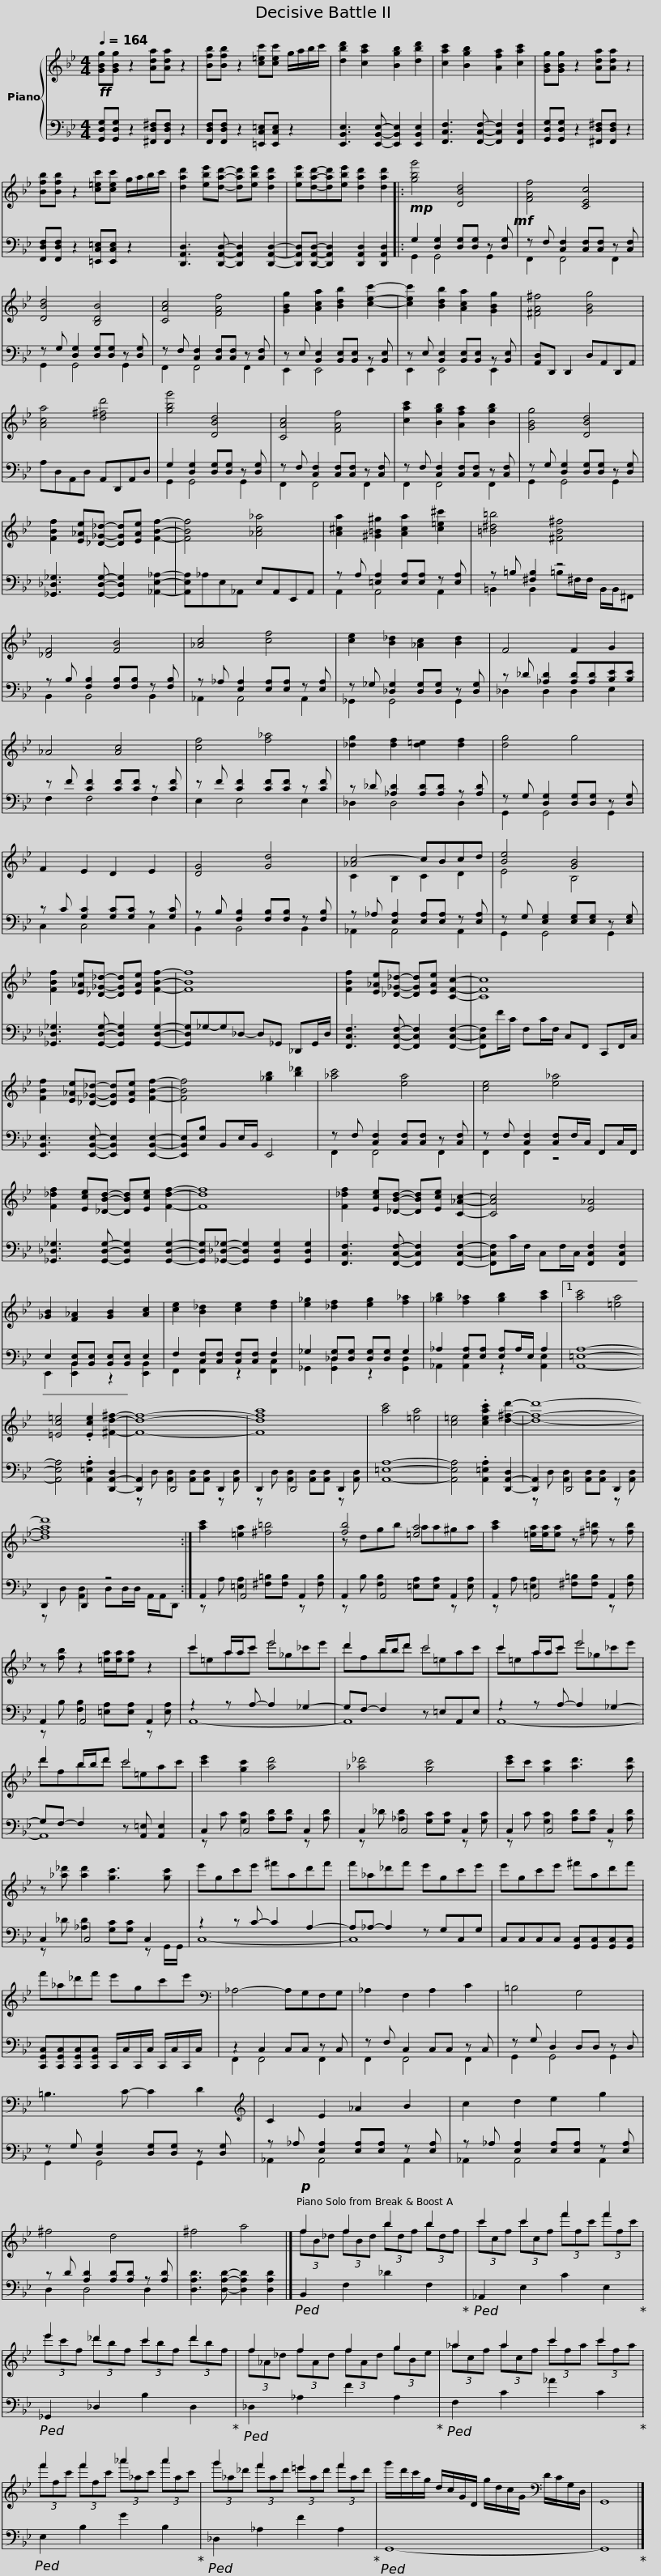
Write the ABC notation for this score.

X:1
%%score { ( 1 4 ) | ( 2 3 ) }
L:1/8
Q:1/4=164
M:4/4
I:linebreak $
K:Bb
V:1 treble
V:4 treble
V:2 bass
V:3 bass
V:1
!ff! [GBg][GBg] z2 [Ada][Ada] z2 | [Bfb][Bfb] z2 [c=ec'][cec'] g/a/b/c'/ | [dbd']2 [cac']2 [Bgb]2 [dbd']2 | [cac']2 [Bgb]2 [Afa]2 [cac']2 | [GBg][GBg] z2 [Ada][Ada] z2 |$ %5
 [Bfb][Bfb] z2 [c=ec'][cec'] g/a/b/c'/ | [dad']2 [ebe'][dad']- [dad'][ebe'] [dad']2 | [ebe'][dad']-[dad'][ebe'] [dad']2 [dad']2 |: [gbg']4 [DBd]4!mf! | [FAf]4 [CEc]4 |$ %10
 [DBd]4 [B,DB]4 | [CAc]4 [FAf]4 | [GBg]2 [Aca]2 [Bdb]2 [cec']2- | [cec']2 [Bdb]2 [Aca]2 [GBg]2 | [^FA^f]4 [GBg]4 |$ %15
 [Aca]4 [d^fd']4 | [gbg']4 [DBd]4 | [CAc]4 [FAf]4 | [cac']2 [Bgb]2 [Afa]2 [Bgb]2 | [GBg]4 [DBd]4 |$ %20
 [FBf]2 [E_Ae][_D_G_d]- [DGd][EAe] [FBf]2- | [FBf]4 [_Ac_a]4 | [A^ca]2 [^G=B^g]2 [Aca]2 [c=e^c']2 | [=B^d=b]4 [^FB^f]4 |$ [_DF]4 [FB]4 | %25
 [_Ac]4 [cf]4 | [ce]2 [B_d]2 [_Ac]2 [Bd]2 | F4 F2 G2 |$ _A4 [Ac]4 | [cf]4 [f_a]4 | %30
 [_dg]2 [df]2 [d=e]2 [df]2 | [dg]4 g4 |$ F2 E2 D2 E2 | [DG]4 [Gd]4 | [_Ac-]4 cBcd | %35
 [Be]4 [GB]4 | [FBf]2 [E_Ae][_D_G_d]- [DGd][EAe] [FBf]2- |$ [FBf]8 | [FBf]2 [E_Ae][_D_G_d]- [DGd][EAe] [CFc]2- | [CFc]8 | %40
 [FBf]2 [E_Ae][_D_G_d]- [DGd][EAe] [FBf]2- |$ [FBf]4 [_gb]2 [b_d']2 | [_ac']4 [ea]4 | [ce]4 [e_a]4 | [F_df]2 [Ece][_DBd]- [DBd][Ece] [Fdf]2- | %45
 [Fdf]8 |$ [F_df]2 [Ece][_DBd]- [DBd][Ece] [C_Ac]2- | [CAc]4 [E_A]4 | [_GB]2 [F_A]2 [GB]2 [Ac]2 | [ce]2 [B_d]2 [ce]2 [df]2 | %50
 [e_g]2 [_df]2 [eg]2 [f_a]2 |$ [_gb]2 [f_a]2 [gb]2 [ac']2 |1 [ac']4 [=ea]4 | [=Ec=e]4 .[Ece]2 [^Fd^f]2- | [Fdf]8- | %55
 [Fdfa]8 | [ac']4 [=ea]4 | [c=e]4 .[ceac']2 [d^fd']2- |$ [dfd']8- | [dfad']8 :| %60
 [ac']2 [=ea]2 [^f=b]4 | [fb]4 [=ea]4 |$ [ac']2 [=ea]/[ea]/[ea] z [^f=b] z [fb] | z [fb] z2 [=ea]/[ea]/[ea] z2 | c'2 a/a/c' e'4 |$ %65
 d'2 b/b/d' c'4 | c'2 a/a/c' e'4 | d'2 b/b/d' c'4 |$ [c'e']2 [gc']2 [ad']4 | [_a_d']4 [gc']4 | %70
 [c'e']c' [gc']2 [ad']3 [ad'] | z [_a_d'] [ad']2 [gc']3 [gc'] |$ e'gc'e' ^f'ad'f' | f'_a_d'f' e'gc'e' | e'gc'e' ^f'ad'f' |$ %75
 f'_a_d'f' e'gc'e' |[K:bass] _A,4- A,G,F,G, | _A,2 F,2 A,2 C2 | =B,4 G,4 |$ =B,3 C- C2 D2 | %80
[K:treble] C2 E2 _A2 B2 | c2 d2 e2 g2 | ^f4 d4 | ^f4 a4 |]$!p! f2 f2 b2 b2 | %85
 c'2 c'2 f'2 f'2 | e'2 _d'2 c'2 d'2 |$ f2 f2 f2 g2 | _a2 a2 c'2 c'2 | f'2 f'2 _a'2 a'2 |$ %90
 g'2 f'2 =e'2 f'2 | g'/d'/c'/g/ d/c/G/D/ g/d/c/G/[K:bass] D/C/G,/D,/ | G,,8 |] %93
V:2
 [G,,D,G,][G,,D,G,] z2 [^F,,D,^F,][F,,D,F,] z2 | [F,,D,F,][F,,D,F,] z2 [=E,,C,=E,][E,,C,E,] z2 | [E,,B,,E,]3 [E,,B,,E,]- [E,,B,,E,]2 [E,,B,,E,]2 | [F,,C,F,]3 [F,,C,F,]- [F,,C,F,]2 [F,,C,F,]2 | [G,,D,G,][G,,D,G,] z2 [^F,,D,^F,][F,,D,F,] z2 |$ %5
 [F,,D,F,][F,,D,F,] z2 [=E,,C,=E,][E,,C,E,] z2 | [D,,A,,D,]3 [D,,A,,D,]- [D,,A,,D,]2 [D,,A,,D,]2- | [D,,A,,D,][D,,A,,D,]- [D,,A,,D,]2 [D,,A,,D,]2 [D,,A,,D,]2 |:!mp! G,2 [D,G,]2 [D,G,][D,G,] z [D,G,] | z F, [C,F,]2 [C,F,][C,F,] z [C,F,] |$ %10
 z G, [D,G,]2 [D,G,][D,G,] z [D,G,] | z F, [C,F,]2 [C,F,][C,F,] z [C,F,] | z E, [B,,E,]2 [B,,E,][B,,E,] z [B,,E,] | z E, [B,,E,]2 [B,,E,][B,,E,] z [B,,E,] | [A,,D,]D,, D,,2 D,A,,D,,A,, |$ %15
 A,D,A,,D, A,,D,,A,,D, | G,2 [D,G,]2 [D,G,][D,G,] z [D,G,] | z F, [C,F,]2 [C,F,][C,F,] z [C,F,] | z F, [C,F,]2 [C,F,][C,F,] z [C,F,] | z G, [D,G,]2 [D,G,][D,G,] z [D,G,] |$ %20
 [_G,,_D,_G,]3 [G,,D,G,]- [G,,D,G,]2 [_A,,E,_A,]2- | [A,,E,A,]_A,E,_A,, E,A,,E,,A,, | z A, [=E,A,]2 [E,A,][E,A,] z [E,A,] | z =B, [^F,B,]2 z4 |$ z B, [F,B,]2 [F,B,][F,B,] z [F,B,] | %25
 z _A, [E,A,]2 [E,A,][E,A,] z [E,A,] | z _G, [_D,G,]2 [D,G,][D,G,] z [D,G,] | z _D [_A,D]2 [A,D][A,D][B,E][B,E] |$ z F [CF]2 [CF][CF] z [CF] | z F [CF]2 [CF][CF] z [CF] | %30
 z _D [_A,D]2 [A,D][A,D] z [A,D] | z G, [D,G,]2 [D,G,][D,G,] z [D,G,] |$ z C [G,C]2 [G,C][G,C] z [G,C] | z B, [F,B,]2 [F,B,][F,B,] z [F,B,] | z _A, [E,A,]2 [E,A,][E,A,] z [E,A,] | %35
 z G, [E,G,]2 [E,G,][E,G,] z [E,G,] | [_G,,_D,_G,]3 [G,,D,G,]- [G,,D,G,]2 [G,,D,G,]2- |$ [G,,D,G,]_G,-G,_D,- D,_G,, _D,,G,,/D,/ | [F,,C,F,]3 [F,,C,F,]- [F,,C,F,]2 [F,,C,F,]2- | [F,,C,F,]F/C/ F,C/F,/ C,F,, C,,F,,/C,/ | %40
 [E,,B,,E,]3 [E,,B,,E,]- [E,,B,,E,]2 [E,,B,,E,]2- |$ [E,,B,,E,][E,B,] B,,E,/B,,/ E,,4 | z F, [C,F,]2 [C,F,][C,F,] z [C,F,] | z F, [C,F,]2 [C,F,]F,/C,/ F,,C,/F,,/ | [_G,,_D,_G,]3 [G,,D,G,]- [G,,D,G,]2 [G,,D,G,]2- | %45
 [G,,D,G,][_G,,_D,_G,]- [G,,D,G,]2 [G,,D,G,]2 [G,,D,G,]2 |$ [F,,C,F,]3 [F,,C,F,]- [F,,C,F,]2 [F,,C,F,]2- | [F,,C,F,]C/F,/ C,F,/C,/ [F,,C,F,]2 [F,,C,F,]2 | E,2 [B,,E,][B,,E,] [B,,E,][B,,E,] E,2 | F,2 [C,F,][C,F,] [C,F,][C,F,] F,2 | %50
 _G,2 [_D,G,][D,G,] [D,G,][D,G,] G,2 |$ _A,2 [E,A,][E,A,] [E,A,]A,/E,/ A,2 |1 [A,,=E,A,]8- | [A,,E,A,]4 .[A,,=E,A,]2 [D,,-A,,-D,]2 | [D,,A,,]2 D,,4 D,,2 | %55
 D,,2 D,,4 D,,2 | [A,,=E,A,]8- | [A,,E,A,]4 .[A,,=E,A,]2 [D,,-A,,-D,]2 |$ [D,,A,,]2 D,,4 D,,2 | D,,2 D,,2 z4 :| %60
 A,,2 A,,4 A,,2 | A,,2 A,,4 A,,2 |$ A,,2 A,,4 A,,2 | A,,2 A,,4 A,,2 | z2 z A,- A,2 _G,2- |$ %65
 G,F,- F,2 z =E,A,,E, | z2 z A,- A,2 _G,2- | G,F,- F,2 z [A,,=E,] [A,,E,]2 |$ C,2 C,4 C,2 | C,2 C,4 C,2 | %70
 C,2 C,4 C,2 | C,2 C,4 C,2 |$ z2 z C- C2 A,2- | A,_A,- A,2 z G,C,G, | C,C,C,C, [G,,C,][G,,C,][G,,C,][G,,C,] |$ %75
 [C,,G,,C,][C,,G,,C,][C,,G,,C,][C,,G,,C,] C,,/C,/C,,/C,/ C,,/C,/C,,/C,/ | z2 C,2 C,C, z C, | z F, C,2 C,C, z C, | z G, D,2 D,D, z D, |$ z G, [D,G,]2 [D,G,][D,G,] z [D,G,] | %80
 z _A, [E,A,]2 [E,A,][E,A,] z [E,A,] | z _A, [E,A,]2 [E,A,][E,A,] z [E,A,] | z D [A,D]2 [A,D][A,D] z [A,D] | [D,A,D]3 [D,A,D]- [D,A,D]2 [D,A,D]2 |]$!ped! B,,2 F,2 _D2 F,2!ped-up! | %85
!ped! _A,,2 E,2 C2 E,2!ped-up! |!ped! _G,,2 _D,2 B,2 D,2!ped-up! |$!ped! _D,2 _A,2 F2 A,2!ped-up! |!ped! F,2 C2 _A2 C2!ped-up! |!ped! E,2 B,2 G2 B,2!ped-up! |$ %90
!ped! _D,2 _A,2 F2 A,2!ped-up! |!ped! G,,8- | G,,8!ped-up! |] %93
V:3
 x8 | x8 | x8 | x8 | x8 |$ %5
 x8 | x8 | x8 |: G,,2 G,,4 G,,2 | F,,2 F,,4 F,,2 |$ %10
 G,,2 G,,4 G,,2 | F,,2 F,,4 F,,2 | E,,2 E,,4 E,,2 | E,,2 E,,4 E,,2 | x8 |$ %15
 x8 | G,,2 G,,4 G,,2 | F,,2 F,,4 F,,2 | F,,2 F,,4 F,,2 | G,,2 G,,4 G,,2 |$ %20
 x8 | x8 | A,,2 A,,4 A,,2 | =B,,2 B,,2 =B,^F,/F,/ B,,/B,,/^F,, |$ B,,2 B,,4 B,,2 | %25
 _A,,2 A,,4 A,,2 | _G,,2 G,,4 G,,2 | _D,2 D,2 D,2 E,2 |$ F,2 F,4 F,2 | E,2 E,4 E,2 | %30
 _D,2 D,4 D,2 | G,,2 G,,4 G,,2 |$ C,2 C,4 C,2 | B,,2 B,,4 B,,2 | _A,,2 A,,4 A,,2 | %35
 G,,2 G,,4 G,,2 | x8 |$ x8 | x8 | x8 | %40
 x8 |$ x8 | F,,2 F,,4 F,,2 | F,,2 F,,2 z4 | x8 | %45
 x8 |$ x8 | x8 | E,,2 [E,,B,,]2 z2 [E,,B,,]2 | F,,2 [F,,C,]2 z2 [F,,C,]2 | %50
 _G,,2 [G,,_D,]2 z2 [G,,D,]2 |$ _A,,2 [A,,E,]2 z2 [A,,E,]2 |1 x8 | x8 | z D, [A,,D,]2 [A,,D,][A,,D,] z [A,,D,] | %55
 z D, [A,,D,]2 [A,,D,][A,,D,] z [A,,D,] | x8 | x8 |$ z D, [A,,D,]2 [A,,D,][A,,D,] z [A,,D,] | z D, [A,,D,]2 D,D,/D,/ A,,/A,,/D,, :| %60
 z A, [=E,A,]2 [^F,=B,][F,B,] z [F,B,] | z B, [F,B,]2 [=E,A,][E,A,] z [E,A,] |$ z A, [=E,A,]2 [^F,=B,][F,B,] z [F,B,] | z B, [F,B,]2 [=E,A,][E,A,] z [E,A,] | A,,8- |$ %65
 A,,8 | A,,8- | A,,8 |$ z C [G,C]2 [A,D][A,D] z [A,D] | z _D [_A,D]2 [G,C][G,C] z [G,C] | %70
 z C [G,C]2 [A,D][A,D] z [A,D] | z _D [_A,D]2 [G,C][G,C] z G,,/G,,/ |$ C,8- | C,8 | x8 |$ %75
 x8 | F,,2 F,,4 F,,2 | F,,2 F,,4 F,,2 | G,,2 G,,4 G,,2 |$ G,,2 G,,4 G,,2 | %80
 _A,,2 A,,4 A,,2 | _A,,2 A,,4 A,,2 | D,2 D,4 D,2 | x8 |]$ x8 | %85
 x8 | x8 |$ x8 | x8 | x8 |$ %90
 x8 | x8 | x8 |] %93
V:4
 x8 | x8 | x8 | x8 | x8 |$ %5
 x8 | x8 | x8 |: x8 | x8 |$ %10
 x8 | x8 | x8 | x8 | x8 |$ %15
 x8 | x8 | x8 | x8 | x8 |$ %20
 x8 | x8 | x8 | x8 |$ x8 | %25
 x8 | x8 | x8 |$ x8 | x8 | %30
 x8 | x8 |$ x8 | x8 | C2 B,2 C2 D2 | %35
 E4 B,4 | x8 |$ x8 | x8 | x8 | %40
 x8 |$ x8 | x8 | x8 | x8 | %45
 x8 |$ x8 | x8 | x8 | x8 | %50
 x8 |$ x8 |1 x8 | x8 | x8 | %55
 x8 | x8 | x8 |$ x8 | x8 :| %60
 x8 | z dgb aa^ga |$ x8 | x8 | c'=eac' e'_g_c'e' |$ %65
 d'fbd' c'=eac' | c'=eac' e'_g_c'e' | d'fbd' c'=eac' |$ x8 | x8 | %70
 x8 | x8 |$ x8 | x8 | x8 |$ %75
 x8 |[K:bass] x8 | x8 | x8 |$ x8 | %80
[K:treble] x8 | x8 | x8 | x8 |]$ (3fB_d (3fBd (3bdf (3bdf | %85
 (3c'cf (3c'cf (3f'fc' (3f'fc' | (3e'c'f (3_d'bf (3c'bf (3d'bf |$ (3f_A_d (3fAd (3fAd (3gBe | (3_acf (3acf (3c'fa (3c'fa | (3f'fc' (3f'fc' (3_a'_ac' (3a'ac' |$ %90
 (3g'_a_d' (3f'ad' (3=e'ad' (3f'ad' | x6[K:bass] x2 | x8 |] %93
